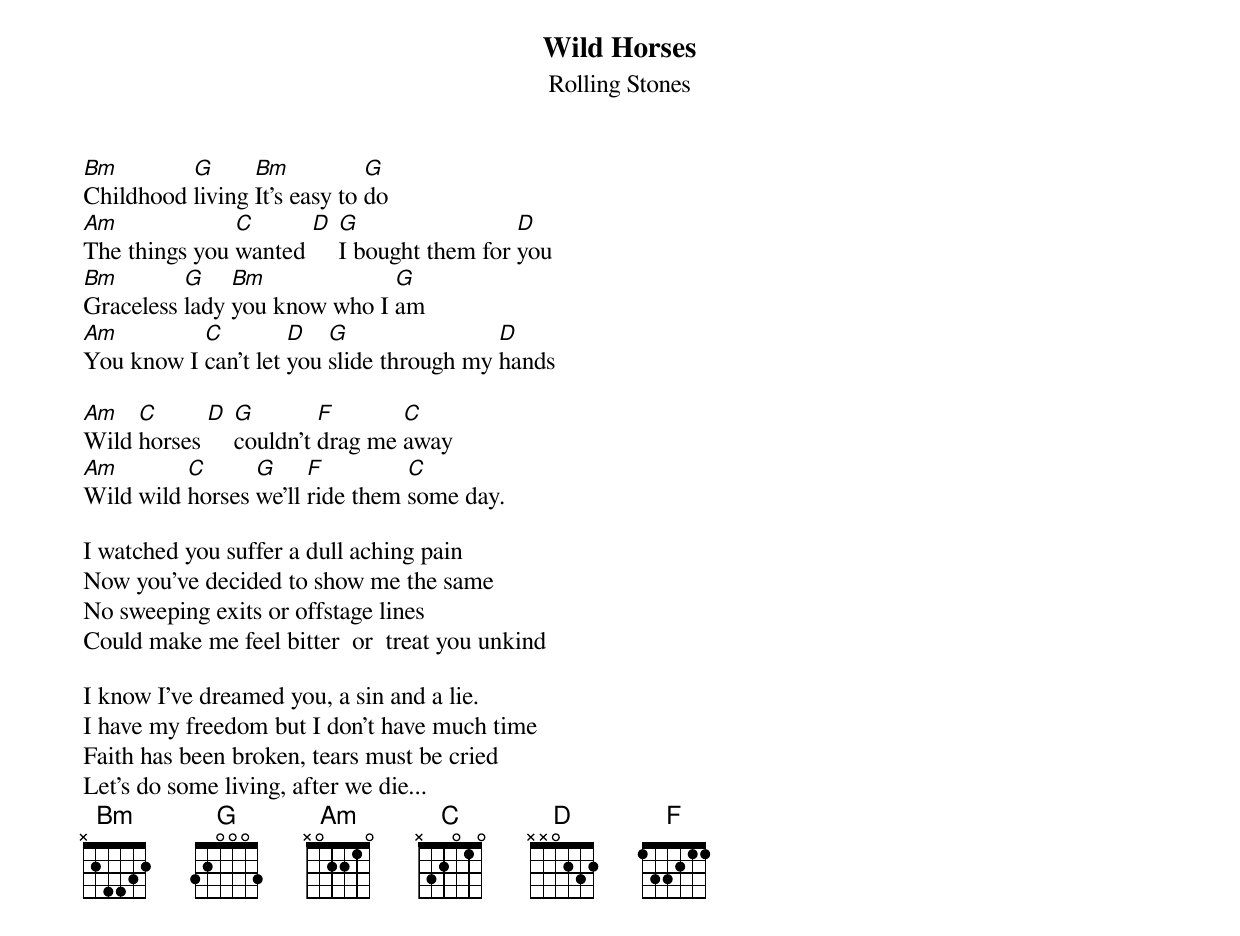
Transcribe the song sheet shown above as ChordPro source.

{t:Wild Horses}
{st:Rolling Stones}

[Bm]Childhood [G]living [Bm]It's easy to [G]do
[Am]The things you [C]wanted [D] [G]I bought them for [D]you
[Bm]Graceless [G]lady [Bm]you know who I [G]am
[Am]You know I [C]can't let [D]you [G]slide through my [D]hands

[Am]Wild [C]horses [D] [G]couldn't [F]drag me [C]away
[Am]Wild wild [C]horses [G]we'll [F]ride them [C]some day.

I watched you suffer a dull aching pain
Now you've decided to show me the same
No sweeping exits or offstage lines
Could make me feel bitter  or  treat you unkind

I know I've dreamed you, a sin and a lie.
I have my freedom but I don't have much time
Faith has been broken, tears must be cried
Let's do some living, after we die...
